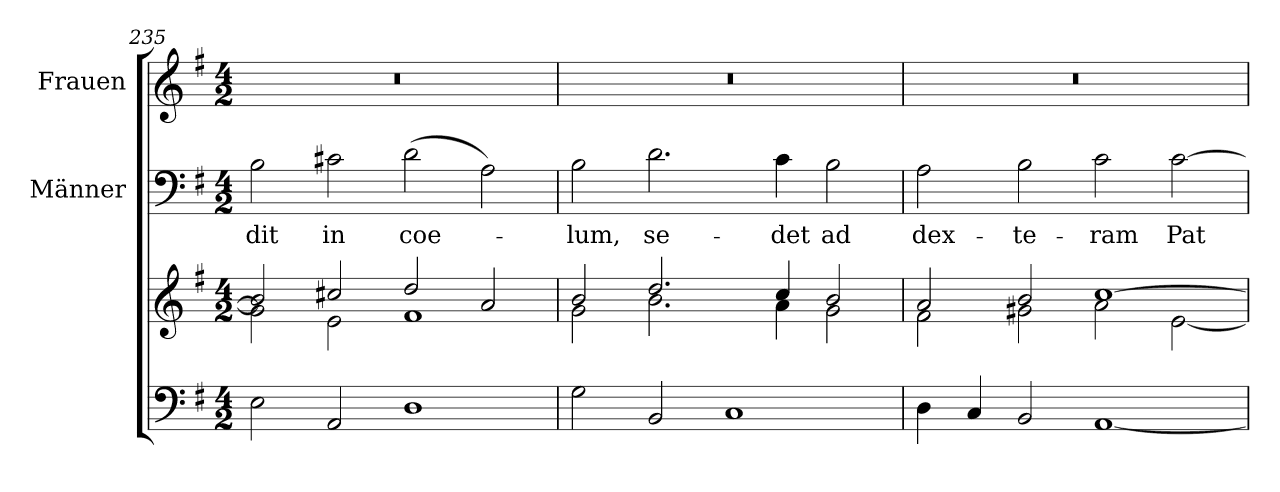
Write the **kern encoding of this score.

**kern	**kern	**kern	**text	**kern
*part3	*part3	*part2	*part2	*part1
*staff4	*staff3	*staff2	*staff2	*staff1
*	*	*I"Männer	*	*I"Frauen
*clefF4	*clefG2	*clefF4	*	*clefG2
*k[f#]	*k[f#]	*k[f#]	*	*k[f#]
*G:	*G:	*G:	*	*G:
*M4/2	*M4/2	*M4/2	*	*M4/2
=235	=235	=235	=235	=235
*	*^	*	*	*
!	!	!	!	!LO:LY:b	!
2E\	2b/]	2g#\]	2B\	-dit	0r
!	!	!	!	!LO:LY:b	!
2AA/	2cc#X/	2e\	2c#X\	in	.
!	!	!	!	!LO:LY:b	!
1D	2dd/	1f#	(>2d\	coe-	.
.	2a/	.	2A\)	.	.
=236	=236	=236	=236	=236	=236
!	!	!	!	!LO:LY:b	!
2G\	2b/	2g\	2B\	-lum,	0r
!	!	!	!	!LO:LY:b	!
2BB/	2.dd/	2.b\	2.d\	se-	.
1C	.	.	.	.	.
!	!	!	!	!LO:LY:b	!
.	4cc/	4a\	4c\	-det	.
!	!	!	!	!LO:LY:b	!
.	2b/	2g\	2B\	ad	.
!!LO:PB:g=z
=237	=237	=237	=237	=237	=237
!	!	!	!	!LO:LY:b	!
4D\	2a/	2f#\	2A\	dex-	0r
4C/	.	.	.	.	.
!	!	!	!	!LO:LY:b	!
2BB/	2b/	2g#X\	2B\	-te-	.
!	!	!	!	!LO:LY:b	!
[1AA	[>1cc	2a\	2c\	-ram	.
!	!	!	!	!LO:LY:b	!
.	.	[<2e\	[2c\	Pat-	.
*	*v	*v	*	*	*
=	=	=	=	=
*-	*-	*-	*-	*-
